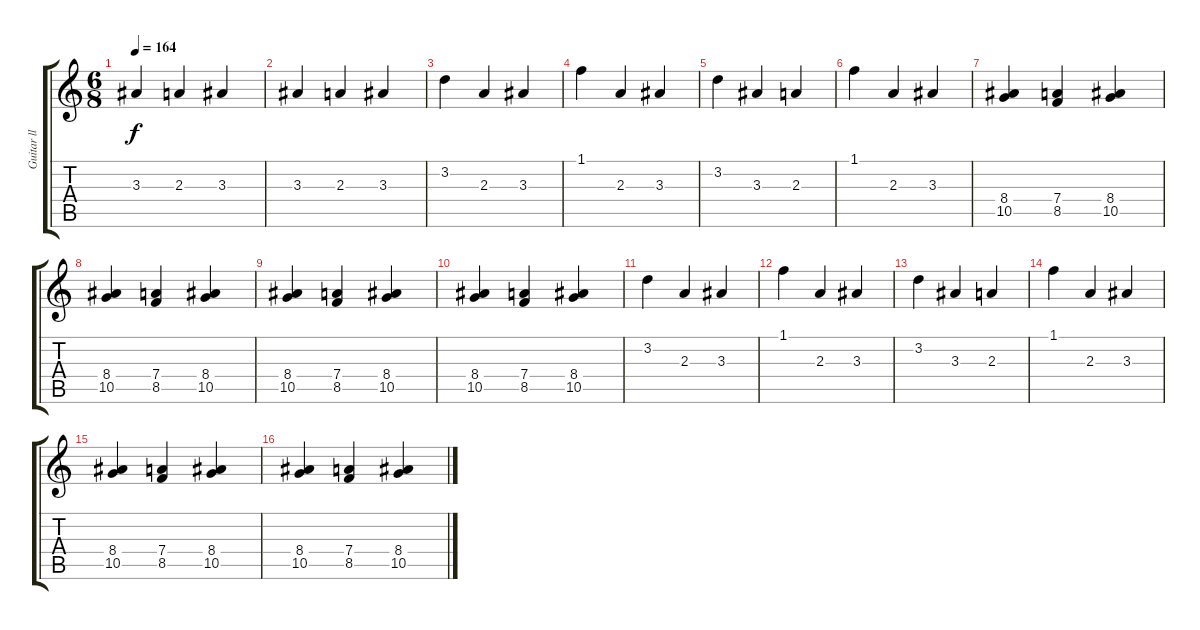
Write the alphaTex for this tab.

\track ("Guitar ll" "Guitar ll") {instrument distortionguitar}
\staff {score tabs}
\tuning (E4 B3 G3 D3 A2 D2) {hide}
\ts (6 8)
\tempo 164
\clef g2
\ks c
3.3.4{dy f} 2.3.4 3.3.4 |
3.3.4 2.3.4 3.3.4 |
3.2.4 2.3.4 3.3.4 |
1.1.4 2.3.4 3.3.4 |
3.2.4 3.3.4 2.3.4 |
1.1.4 2.3.4 3.3.4 |
(8.4 10.5).4 (7.4 8.5).4 (8.4 10.5).4 |
(8.4 10.5).4 (7.4 8.5).4 (8.4 10.5).4 |
(8.4 10.5).4 (7.4 8.5).4 (8.4 10.5).4 |
(8.4 10.5).4 (7.4 8.5).4 (8.4 10.5).4 |
3.2.4 2.3.4 3.3.4 |
1.1.4 2.3.4 3.3.4 |
3.2.4 3.3.4 2.3.4 |
1.1.4 2.3.4 3.3.4 |
(8.4 10.5).4 (7.4 8.5).4 (8.4 10.5).4 |
(8.4 10.5).4 (7.4 8.5).4 (8.4 10.5).4
